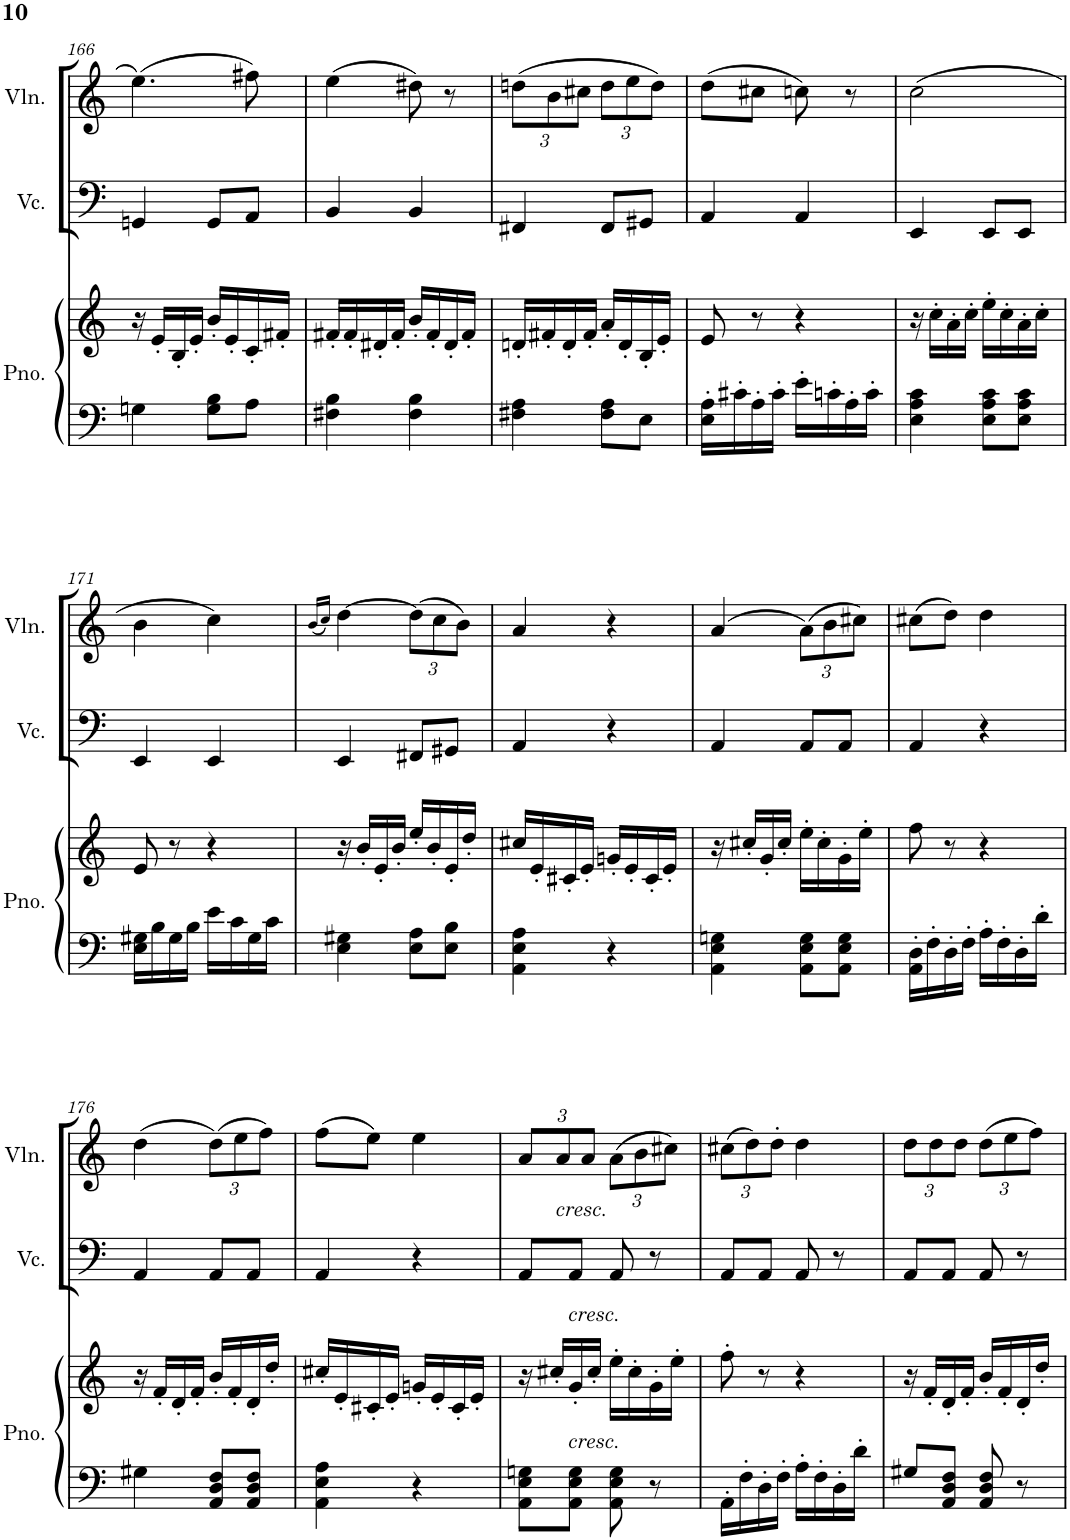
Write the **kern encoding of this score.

**kern	**kern	**kern	**kern
*part3	*part3	*part2	*part1
*staff4	*staff3	*staff2	*staff1
*I"PIANO.	*	*I"VIOLONCELLE.	*I"VIOLON.
*I'Pno.	*	*I'Vc.	*I'Vln.
!!LO:PB:g=z
*clefF4	*clefG2	*clefF4	*clefG2
*k[]	*k[]	*k[]	*k[]
*M2/4	*M2/4	*M2/4	*M2/4
=166	=166	=166	=166
4Gn\	16r	4GGn/	(4.ee\
.	16e'/LL	.	.
.	16B'/	.	.
.	16e'/JJ	.	.
8G\ 8B\L	16b'/LL	8GG/L	.
.	16e'/	.	.
8A\J	16c'/	8AA/J	8ff#X\)
.	16f#X'/JJ	.	.
=167	=167	=167	=167
4F#X\ 4B\	16f#X'/LL	4BB/	(4ee\
.	16f#'/	.	.
.	16d#X'/	.	.
.	16f#'/JJ	.	.
4F#\ 4B\	16b'/LL	4BB/	8dd#X\)
.	16f#'/	.	.
.	16d#'/	.	8r
.	16f#'/JJ	.	.
=168	=168	=168	=168
*	*	*	*Xbrackettup
4F#X\ 4A\	16dn'/LL	4FF#X/	(12ddn\L
.	16f#X'/	.	.
.	.	.	12b\
.	16d'/	.	.
.	.	.	12cc#X\J
.	16f#'/JJ	.	.
8F#\ 8A\L	16a'/LL	8FF#/L	12dd\L
.	16d'/	.	.
.	.	.	12ee\
8E\J	16B'/	8GG#X/J	.
.	.	.	12dd\J)
.	16e'/JJ	.	.
=169	=169	=169	=169
16E\' 16A\'LL	8e/	4AA/	(8dd\L
16c#X'\	.	.	.
16A'\	8r	.	8cc#X\J
16c#'\JJ	.	.	.
16e'\LL	4r	4AA/	8ccn\)
16cn'\	.	.	.
16A'\	.	.	8r
16c'\JJ	.	.	.
=170	=170	=170	=170
4E\ 4A\ 4c\	16r	4EE/	(2cc\
.	16cc'\LL	.	.
.	16a'\	.	.
.	16cc'\JJ	.	.
8E\ 8A\ 8c\L	16ee'\LL	8EE/L	.
.	16cc'\	.	.
8E\ 8A\ 8c\J	16a'\	8EE/J	.
.	16cc'\JJ	.	.
!!LO:LB:g=z
=171	=171	=171	=171
16E\ 16G#X\LL	8e/	4EE/	4b\
16B\	.	.	.
16G#\	8r	.	.
16B\JJ	.	.	.
16e\LL	4r	4EE/	4cc\)
16c\	.	.	.
16G#\	.	.	.
16c\JJ	.	.	.
=172	=172	=172	=172
.	.	.	(16qb/LL
.	.	.	16qcc/JJ)
4E\ 4G#X\	16r	4EE/	[4dd\
.	16b'/LL	.	.
.	16e'/	.	.
.	16b'/JJ	.	.
8E\ 8A\L	16ee'/LL	8FF#X/L	(12dd\L]
.	16b'/	.	.
.	.	.	12cc\
8E\ 8B\J	16e'/	8GG#X/J	.
.	.	.	12b\J)
.	16dd'/JJ	.	.
=173	=173	=173	=173
4AA\ 4E\ 4A\	16cc#X/LL	4AA/	4a/
.	16e'/	.	.
.	16c#X'/	.	.
.	16e'/JJ	.	.
4r	16gn'/LL	4r	4r
.	16e'/	.	.
.	16c#'/	.	.
.	16e'/JJ	.	.
=174	=174	=174	=174
4AA\ 4E\ 4Gn\	16r	4AA/	(4a/
.	16cc#X'/LL	.	.
.	16g'/	.	.
.	16cc#'/JJ	.	.
8AA\ 8E\ 8G\L	16ee'\LL	8AA/L	(12a\L)
.	16cc#'\	.	.
.	.	.	12b\
8AA\ 8E\ 8G\J	16g'\	8AA/J	.
.	.	.	12cc#X\J)
.	16ee'\JJ	.	.
=175	=175	=175	=175
16AA\' 16D\'LL	8ff\	4AA/	(8cc#X\L
16F'\	.	.	.
16D'\	8r	.	8dd\J)
16F'\JJ	.	.	.
16A'\LL	4r	4r	4dd\
16F'\	.	.	.
16D'\	.	.	.
16d'\JJ	.	.	.
!!LO:LB:g=z
=176	=176	=176	=176
4G#X\	16r	4AA/	(4dd\
.	16f'/LL	.	.
.	16d'/	.	.
.	16f'/JJ	.	.
8AA/ 8D/ 8F/L	16b'/LL	8AA/L	(12dd\L)
.	16f'/	.	.
.	.	.	12ee\
8AA/ 8D/ 8F/J	16d'/	8AA/J	.
.	.	.	12ff\J)
.	16dd'/JJ	.	.
=177	=177	=177	=177
4AA\ 4E\ 4A\	16cc#X'/LL	4AA/	(8ff\L
.	16e'/	.	.
.	16c#X'/	.	8ee\J)
.	16e'/JJ	.	.
4r	16gn'/LL	4r	4ee\
.	16e'/	.	.
.	16c#'/	.	.
.	16e'/JJ	.	.
=178	=178	=178	=178
8AA\ 8E\ 8Gn\L	16r	8AA/L	12a/L
.	16cc#X'/LL	.	.
!	!	!	!LO:TX:b:i:t=cresc.
.	.	.	12a/
!	!	!LO:TX:b:i:t=cresc.	!
!LO:TX:a:i:t=cresc.	!	!	!
8AA\ 8E\ 8G\J	16g'/	8AA/J	.
.	.	.	12a/J
.	16cc#'/JJ	.	.
8AA\ 8E\ 8G\	16ee'\LL	8AA/	(12a\L
.	16cc#'\	.	.
.	.	.	12b\
8r	16g'\	8r	.
.	.	.	12cc#X\J)
.	16ee'\JJ	.	.
=179	=179	=179	=179
16AA'\LL	8ff'\	8AA/L	(12cc#X\L
16F'\	.	.	.
.	.	.	12dd\)
16D'\	8r	8AA/J	.
.	.	.	12dd'\J
16F'\JJ	.	.	.
16A'\LL	4r	8AA/	4dd\
16F'\	.	.	.
16D'\	.	8r	.
16d'\JJ	.	.	.
=180	=180	=180	=180
8G#X/L	16r	8AA/L	12dd\L
.	16f'/LL	.	.
.	.	.	12dd\
8AA/ 8D/ 8F/J	16d'/	8AA/J	.
.	.	.	12dd\J
.	16f'/JJ	.	.
8AA/ 8D/ 8F/	16b'/LL	8AA/	(12dd\L
.	16f'/	.	.
.	.	.	12ee\
8r	16d'/	8r	.
.	.	.	12ff\J)
.	16dd'/JJ	.	.
=	=	=	=
*-	*-	*-	*-
